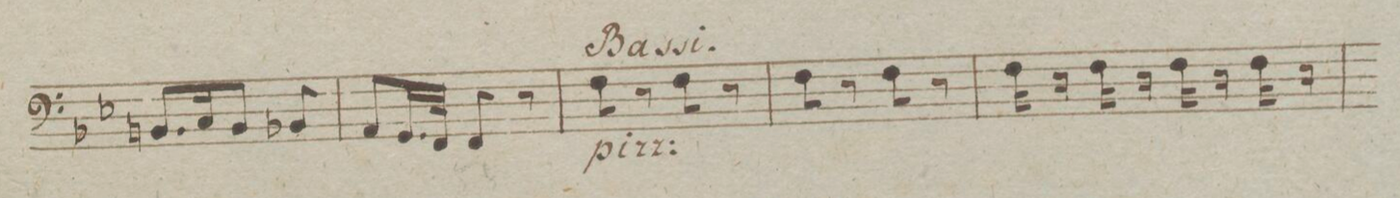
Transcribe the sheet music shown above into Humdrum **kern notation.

**kern
*I"Organo.
*clefF4
*k[b-e-]
*M2/4
8.BBn/L
16C/K
8BB/J
8BB-X/
=54
8AA/L
16.GG/L
32FF/JJk
8FF/
8r
=55
8F\
8r
8F\
8r
=56
8F\
8r
8F\
8r
=57
16F\
16r
16F\
16r
16F\
16r
16F\
16r
=58
*-
